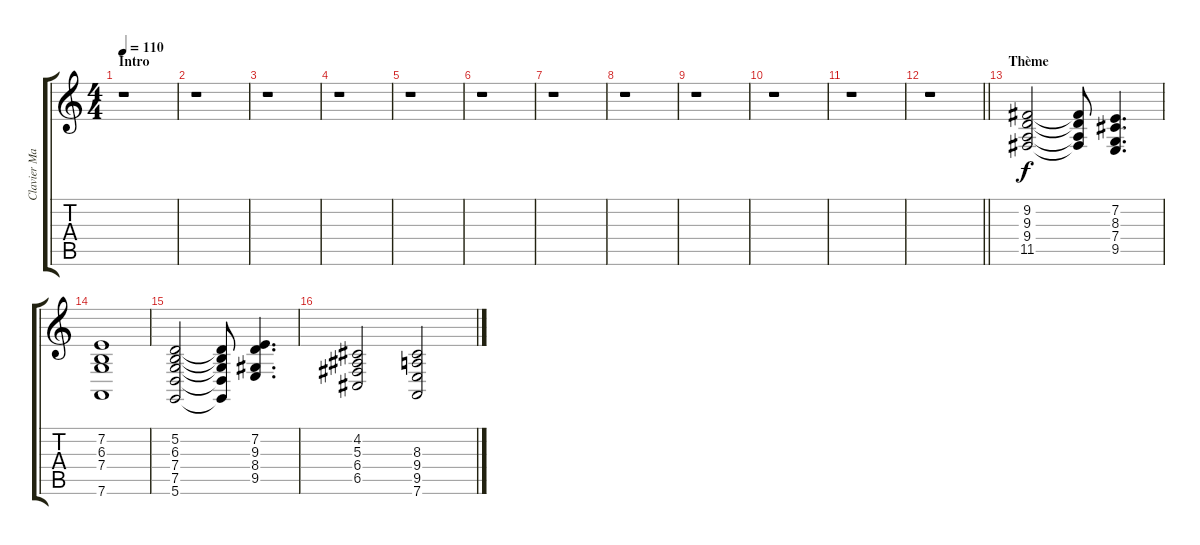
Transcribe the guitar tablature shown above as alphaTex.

\track ("Clavier Main Droite" "Clavier Ma") {instrument acousticgrandpiano}
\staff {score tabs}
\tuning (D4 A3 F3 C3 G2 D2) {hide}
\ts (4 4)
\section ("" "Intro")
\tempo 110
\clef g2
\ks c
r.1{dy f instrument acousticgrandpiano} |
r.1 |
r.1 |
r.1 |
r.1 |
r.1 |
r.1 |
r.1 |
r.1 |
r.1 |
r.1 |
\barLineRight lightlight
r.1 |
\section ("" "Thème")
(9.2 9.3 9.4 11.5).2 (9.2{t} 9.3{t} 9.4{t} 11.5{t}).8 (7.2 8.3 7.4 9.5).4{d} |
(7.2 6.3 7.4 7.6).1 |
(5.2 6.3 7.4 7.5 5.6).2 (5.2{t} 6.3{t} 7.4{t} 7.5{t} 5.6{t}).8 (7.2 9.3 8.4 9.5).4{d} |
(4.2 5.3 6.4 6.5).2 (8.3 9.4 9.5 7.6).2
